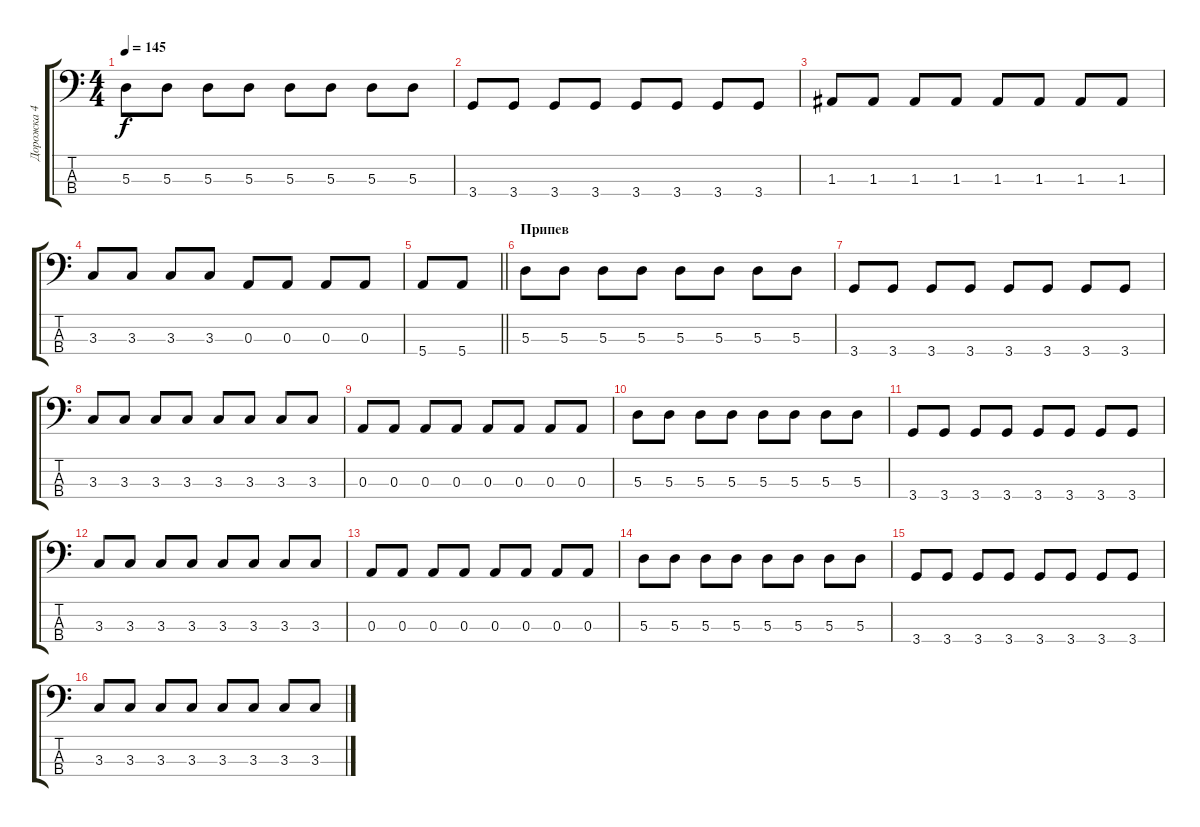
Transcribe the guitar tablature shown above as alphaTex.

\track ("Дорожка 4" "Дорожка 4") {instrument electricbassfinger}
\staff {score tabs}
\tuning (G2 D2 A1 E1) {hide}
\ts (4 4)
\tempo 145
\clef f4
\ks c
5.3.8{dy f} 5.3.8 5.3.8 5.3.8 5.3.8 5.3.8 5.3.8 5.3.8 |
3.4.8 3.4.8 3.4.8 3.4.8 3.4.8 3.4.8 3.4.8 3.4.8 |
1.3.8 1.3.8 1.3.8 1.3.8 1.3.8 1.3.8 1.3.8 1.3.8 |
3.3.8 3.3.8 3.3.8 3.3.8 0.3.8 0.3.8 0.3.8 0.3.8 |
\barLineRight lightlight
5.4.8 5.4.8 |
\section ("" "Припев")
5.3.8 5.3.8 5.3.8 5.3.8 5.3.8 5.3.8 5.3.8 5.3.8 |
3.4.8 3.4.8 3.4.8 3.4.8 3.4.8 3.4.8 3.4.8 3.4.8 |
3.3.8 3.3.8 3.3.8 3.3.8 3.3.8 3.3.8 3.3.8 3.3.8 |
0.3.8 0.3.8 0.3.8 0.3.8 0.3.8 0.3.8 0.3.8 0.3.8 |
5.3.8 5.3.8 5.3.8 5.3.8 5.3.8 5.3.8 5.3.8 5.3.8 |
3.4.8 3.4.8 3.4.8 3.4.8 3.4.8 3.4.8 3.4.8 3.4.8 |
3.3.8 3.3.8 3.3.8 3.3.8 3.3.8 3.3.8 3.3.8 3.3.8 |
0.3.8 0.3.8 0.3.8 0.3.8 0.3.8 0.3.8 0.3.8 0.3.8 |
5.3.8 5.3.8 5.3.8 5.3.8 5.3.8 5.3.8 5.3.8 5.3.8 |
3.4.8 3.4.8 3.4.8 3.4.8 3.4.8 3.4.8 3.4.8 3.4.8 |
3.3.8 3.3.8 3.3.8 3.3.8 3.3.8 3.3.8 3.3.8 3.3.8
